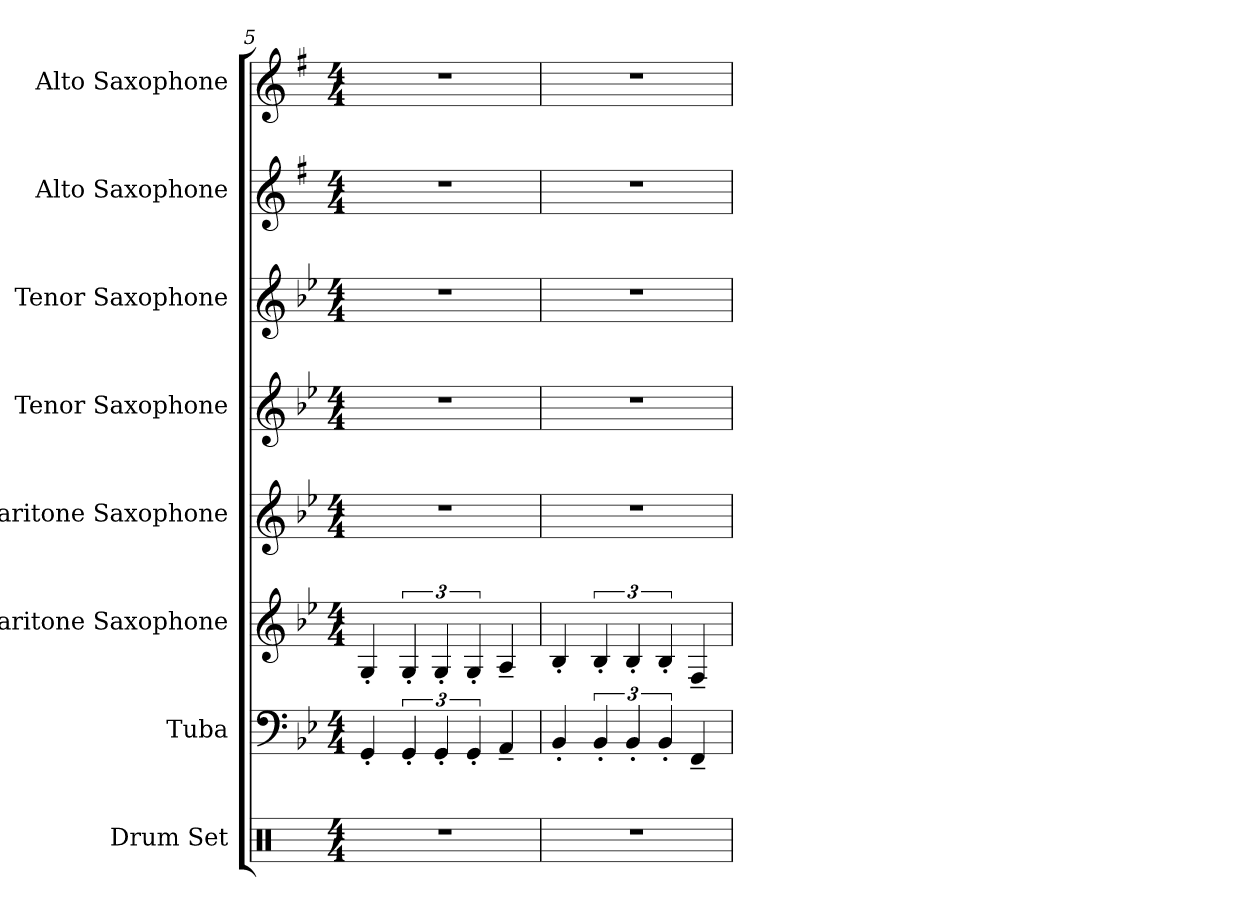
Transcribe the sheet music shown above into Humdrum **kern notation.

**kern	**kern	**kern	**kern	**kern	**kern	**kern	**kern
*part8	*part7	*part6	*part5	*part4	*part3	*part2	*part1
*staff8	*staff7	*staff6	*staff5	*staff4	*staff3	*staff2	*staff1
*I"Drum Set	*I"Tuba	*I"Baritone Saxophone	*I"Baritone Saxophone	*I"Tenor Saxophone	*I"Tenor Saxophone	*I"Alto Saxophone	*I"Alto Saxophone
*I'Drs.	*I'Tba.	*I'Bar. Sax.	*I'Bar. Sax.	*I'T. Sax.	*I'T. Sax.	*I'A. Sax.	*I'A. Sax.
*clefX	*clefF4	*clefG2	*clefG2	*clefG2	*clefG2	*clefG2	*clefG2
*	*	*ITrd12c21	*ITrd12c21	*ITrd8c14	*ITrd8c14	*ITrd5c9	*ITrd5c9
*k[]	*k[b-e-]	*k[b-e-]	*k[b-e-]	*k[b-e-]	*k[b-e-]	*k[b-e-]	*k[b-e-]
*M4/4	*M4/4	*M4/4	*M4/4	*M4/4	*M4/4	*M4/4	*M4/4
=5	=5	=5	=5	=5	=5	=5	=5
1r	4GG'/	4GG'/	1r	1r	1r	1r	1r
.	6GG'/	6GG'/	.	.	.	.	.
.	6GG'/	6GG'/	.	.	.	.	.
.	6GG'/	6GG'/	.	.	.	.	.
.	4AA~/	4AA~/	.	.	.	.	.
=6	=6	=6	=6	=6	=6	=6	=6
1r	4BB-'/	4BB-'/	1r	1r	1r	1r	1r
.	6BB-'/	6BB-'/	.	.	.	.	.
.	6BB-'/	6BB-'/	.	.	.	.	.
.	6BB-'/	6BB-'/	.	.	.	.	.
.	4FF~/	4FF~/	.	.	.	.	.
=	=	=	=	=	=	=	=
*-	*-	*-	*-	*-	*-	*-	*-
